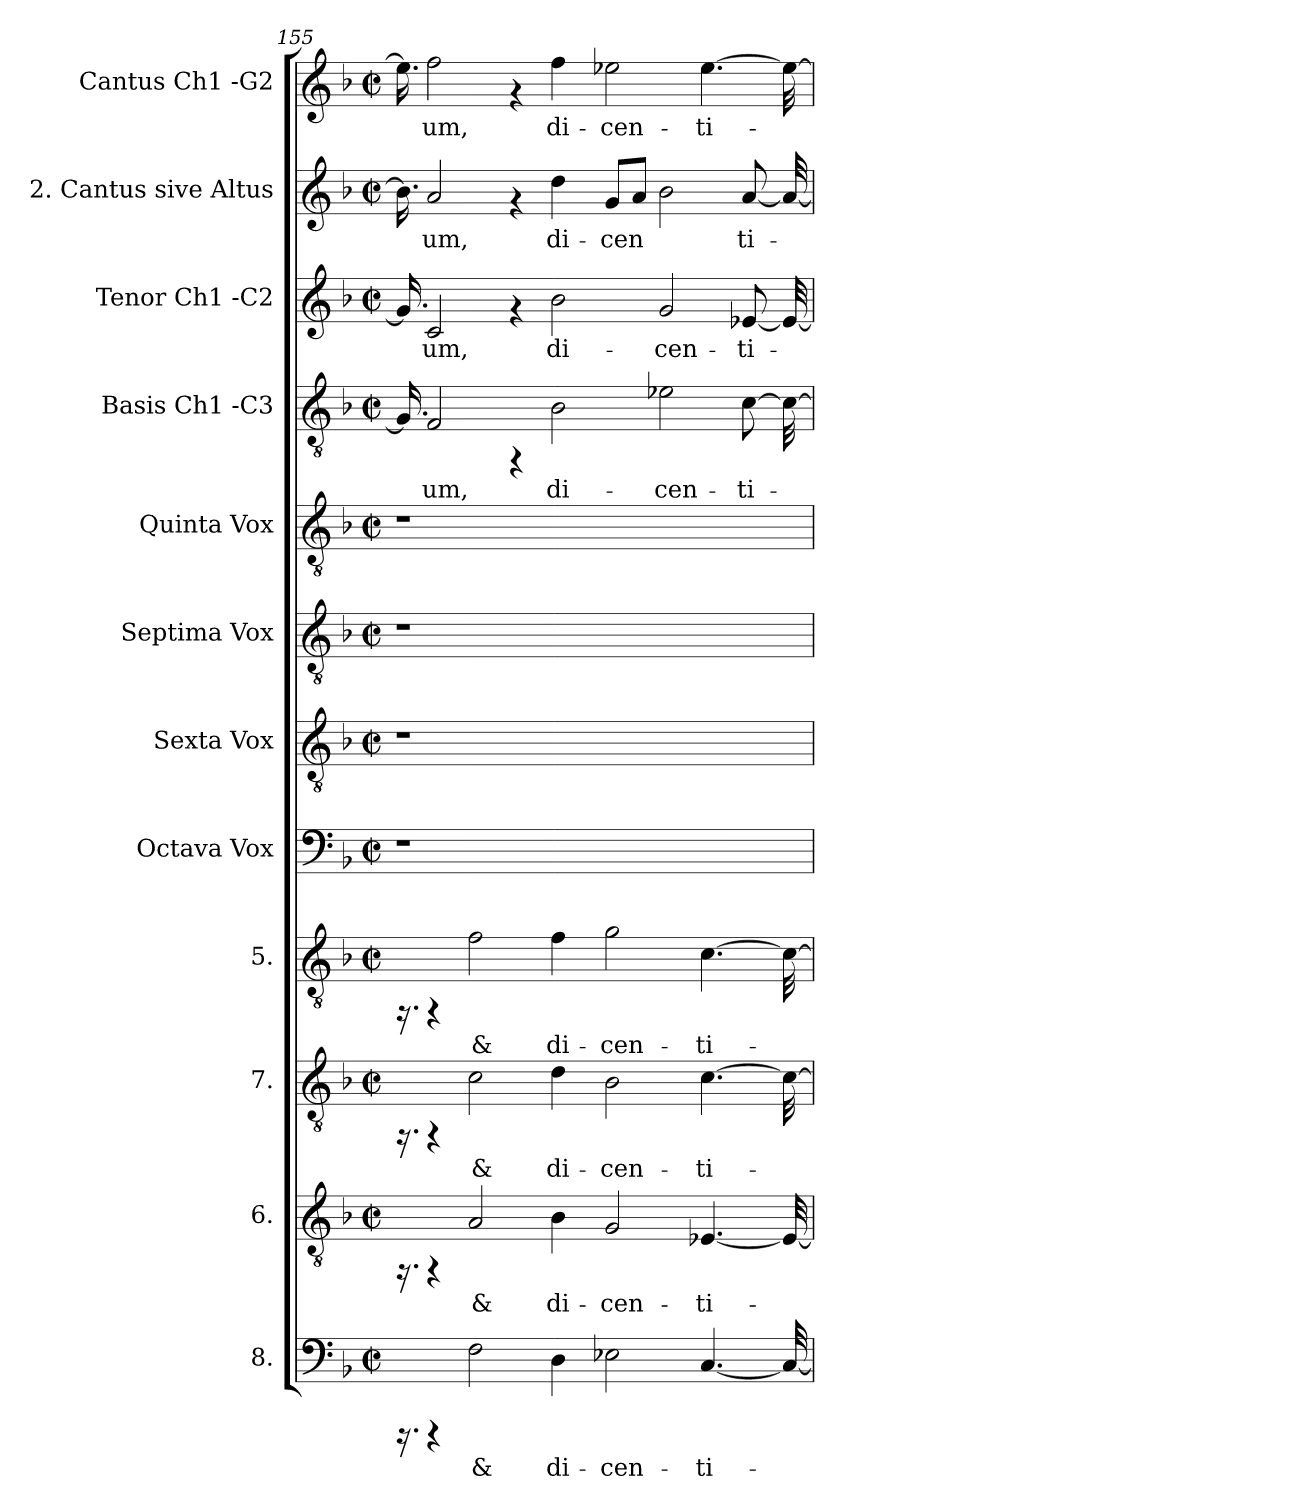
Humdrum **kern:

**kern	**text	**kern	**text	**kern	**text	**kern	**text	**kern	**kern	**kern	**kern	**kern	**text	**kern	**text	**kern	**text	**kern	**text
*part12	*part12	*part11	*part11	*part10	*part10	*part9	*part9	*part8	*part7	*part6	*part5	*part4	*part4	*part3	*part3	*part2	*part2	*part1	*part1
*staff12	*staff12	*staff11	*staff11	*staff10	*staff10	*staff9	*staff9	*staff8	*staff7	*staff6	*staff5	*staff4	*staff4	*staff3	*staff3	*staff2	*staff2	*staff1	*staff1
*I"8.	*	*I"6.	*	*I"7.	*	*I"5.	*	*I"Octava  Vox	*I"Sexta  Vox	*I"Septima  Vox	*I"Quinta  Vox	*I"Basis  Ch1 -C3	*	*I"Tenor  Ch1 -C2	*	*I"2. Cantus sive  Altus	*	*I"Cantus  Ch1 -G2	*
*	*	*	*	*	*	*	*	*	*	*	*	*I'B	*	*I'T	*	*I'A	*	*I'C	*
*clefF4	*	*clefGv2	*	*clefGv2	*	*clefGv2	*	*clefF4	*clefGv2	*clefGv2	*clefGv2	*clefGv2	*	*clefG2	*	*clefG2	*	*clefG2	*
*k[b-]	*	*k[b-]	*	*k[b-]	*	*k[b-]	*	*k[b-]	*k[b-]	*k[b-]	*k[b-]	*k[b-]	*	*k[b-]	*	*k[b-]	*	*k[b-]	*
*F:	*	*F:	*	*F:	*	*F:	*	*F:	*F:	*F:	*F:	*F:	*	*F:	*	*F:	*	*F:	*
*M2/2	*	*M2/2	*	*M2/2	*	*M2/2	*	*M2/2	*M2/2	*M2/2	*M2/2	*M2/2	*	*M2/2	*	*M2/2	*	*M2/2	*
*met(c|)	*	*met(c|)	*	*met(c|)	*	*met(c|)	*	*met(c|)	*met(c|)	*met(c|)	*met(c|)	*met(c|)	*	*met(c|)	*	*met(c|)	*	*met(c|)	*
=155	=155	=155	=155	=155	=155	=155	=155	=155	=155	=155	=155	=155	=155	=155	=155	=155	=155	=155	=155
16.rCCC	.	16.rFF	.	16.rFF	.	16.rFF	.	1r	1r	1r	1r	16.G/]	.	16.g/]	.	16.b-\]	.	16.ee\]	.
!	!	!	!	!	!	!	!	!	!	!	!	!	!LO:LY:b:cj	!	!LO:LY:b:cj	!	!LO:LY:b:cj	!	!LO:LY:b:cj
4rCCC	.	4rFF	.	4rFF	.	4rFF	.	.	.	.	.	2F/	-um,	2c/	-um,	2a/	-um,	2ff\	-um,
!	!LO:LY:b:cj	!	!LO:LY:b:cj	!	!LO:LY:b:cj	!	!LO:LY:b:cj	!	!	!	!	!	!	!	!	!	!	!	!
2F\	&	2A/	&	2c\	&	2f\	&	.	.	.	.	.	.	.	.	.	.	.	.
.	.	.	.	.	.	.	.	.	.	.	.	4rFF	.	4rf	.	4rf	.	4rf	.
!	!LO:LY:b:cj	!	!LO:LY:b:cj	!	!LO:LY:b:cj	!	!LO:LY:b:cj	!	!	!	!	!	!LO:LY:b:cj	!	!LO:LY:b:cj	!	!LO:LY:b:cj	!	!LO:LY:b:cj
4D\	di-	4B-\	di-	4d\	di-	4f\	di-	.	.	.	.	2B-\	di-	2b-\	di-	4dd\	di-	4ff\	di-
.	.	.	.	.	.	.	.	1ryy	1ryy	1ryy	1ryy	.	.	.	.	.	.	.	.
!	!LO:LY:b:cj	!	!LO:LY:b:cj	!	!LO:LY:b:cj	!	!LO:LY:b:cj	!	!	!	!	!	!	!	!	!	!LO:LY:b:cj	!	!LO:LY:b:cj
2E-X\	-cen-	2G/	-cen-	2B-\	-cen-	2g\	-cen-	.	.	.	.	.	.	.	.	8g/L	-cen-	2ee-X\	-cen-
!	!	!	!	!	!	!	!	!	!	!	!	!	!	!	!	!	!LO:LY:b:cj	!	!
.	.	.	.	.	.	.	.	.	.	.	.	.	.	.	.	8a/J	--	.	.
!	!	!	!	!	!	!	!	!	!	!	!	!	!LO:LY:b:cj	!	!LO:LY:b:cj	!	!LO:LY:b:cj	!	!
.	.	.	.	.	.	.	.	.	.	.	.	2e-X\	-cen-	2g/	-cen-	2b-\	--	.	.
!	!LO:LY:b:cj	!	!LO:LY:b:cj	!	!LO:LY:b:cj	!	!LO:LY:b:cj	!	!	!	!	!	!	!	!	!	!	!	!LO:LY:b:cj
[<4.C/	-ti-	[<4.E-X/	-ti-	[>4.c\	-ti-	[>4.c\	-ti-	.	.	.	.	.	.	.	.	.	.	[>4.ee-\	-ti-
!	!	!	!	!	!	!	!	!	!	!	!	!	!LO:LY:b:cj	!	!LO:LY:b:cj	!	!LO:LY:b:cj	!	!
.	.	.	.	.	.	.	.	.	.	.	.	[>8c\	-ti-	[<8e-X/	-ti-	[<8a/	-ti-	.	.
32C/_<	.	32E-/_<	.	32c\_>	.	32c\_>	.	.	.	.	.	32c\_>	.	32e-/_<	.	32a/_<	.	32ee-\_>	.
=	=	=	=	=	=	=	=	=	=	=	=	=	=	=	=	=	=	=	=
*-	*-	*-	*-	*-	*-	*-	*-	*-	*-	*-	*-	*-	*-	*-	*-	*-	*-	*-	*-
